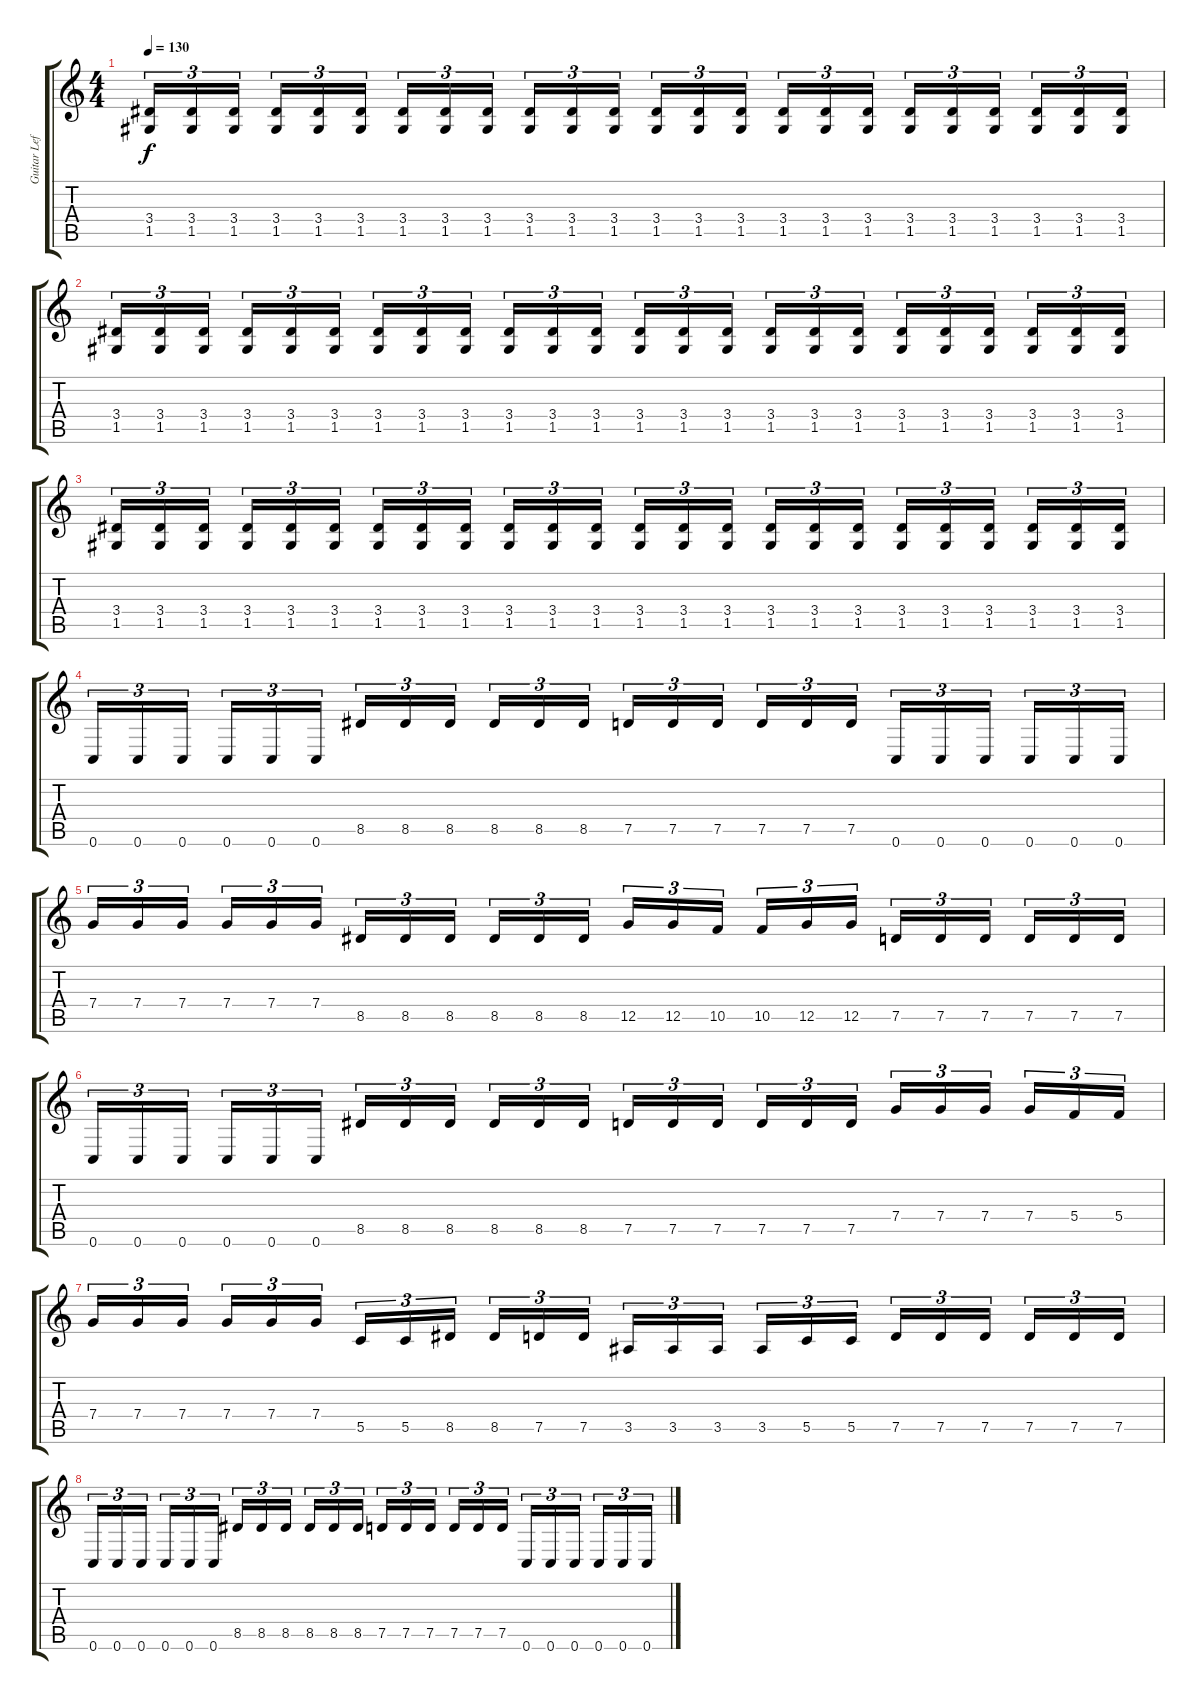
\track ("Guitar Left" "Guitar Lef") {instrument distortionguitar}
\staff {score tabs}
\tuning (D4 A3 F3 C3 G2 C2) {hide}
\ts (4 4)
\tempo 130
\clef g2
\ks c
(3.4 1.5).16{tu (3 2) dy f} (3.4 1.5).16{tu (3 2)} (3.4 1.5).16{tu (3 2)} (3.4 1.5).16{tu (3 2)} (3.4 1.5).16{tu (3 2)} (3.4 1.5).16{tu (3 2)} (3.4 1.5).16{tu (3 2)} (3.4 1.5).16{tu (3 2)} (3.4 1.5).16{tu (3 2)} (3.4 1.5).16{tu (3 2)} (3.4 1.5).16{tu (3 2)} (3.4 1.5).16{tu (3 2)} (3.4 1.5).16{tu (3 2)} (3.4 1.5).16{tu (3 2)} (3.4 1.5).16{tu (3 2)} (3.4 1.5).16{tu (3 2)} (3.4 1.5).16{tu (3 2)} (3.4 1.5).16{tu (3 2)} (3.4 1.5).16{tu (3 2)} (3.4 1.5).16{tu (3 2)} (3.4 1.5).16{tu (3 2)} (3.4 1.5).16{tu (3 2)} (3.4 1.5).16{tu (3 2)} (3.4 1.5).16{tu (3 2)} |
(3.4 1.5).16{tu (3 2)} (3.4 1.5).16{tu (3 2)} (3.4 1.5).16{tu (3 2)} (3.4 1.5).16{tu (3 2)} (3.4 1.5).16{tu (3 2)} (3.4 1.5).16{tu (3 2)} (3.4 1.5).16{tu (3 2)} (3.4 1.5).16{tu (3 2)} (3.4 1.5).16{tu (3 2)} (3.4 1.5).16{tu (3 2)} (3.4 1.5).16{tu (3 2)} (3.4 1.5).16{tu (3 2)} (3.4 1.5).16{tu (3 2)} (3.4 1.5).16{tu (3 2)} (3.4 1.5).16{tu (3 2)} (3.4 1.5).16{tu (3 2)} (3.4 1.5).16{tu (3 2)} (3.4 1.5).16{tu (3 2)} (3.4 1.5).16{tu (3 2)} (3.4 1.5).16{tu (3 2)} (3.4 1.5).16{tu (3 2)} (3.4 1.5).16{tu (3 2)} (3.4 1.5).16{tu (3 2)} (3.4 1.5).16{tu (3 2)} |
(3.4 1.5).16{tu (3 2)} (3.4 1.5).16{tu (3 2)} (3.4 1.5).16{tu (3 2)} (3.4 1.5).16{tu (3 2)} (3.4 1.5).16{tu (3 2)} (3.4 1.5).16{tu (3 2)} (3.4 1.5).16{tu (3 2)} (3.4 1.5).16{tu (3 2)} (3.4 1.5).16{tu (3 2)} (3.4 1.5).16{tu (3 2)} (3.4 1.5).16{tu (3 2)} (3.4 1.5).16{tu (3 2)} (3.4 1.5).16{tu (3 2)} (3.4 1.5).16{tu (3 2)} (3.4 1.5).16{tu (3 2)} (3.4 1.5).16{tu (3 2)} (3.4 1.5).16{tu (3 2)} (3.4 1.5).16{tu (3 2)} (3.4 1.5).16{tu (3 2)} (3.4 1.5).16{tu (3 2)} (3.4 1.5).16{tu (3 2)} (3.4 1.5).16{tu (3 2)} (3.4 1.5).16{tu (3 2)} (3.4 1.5).16{tu (3 2)} |
0.6.16{tu (3 2)} 0.6.16{tu (3 2)} 0.6.16{tu (3 2)} 0.6.16{tu (3 2)} 0.6.16{tu (3 2)} 0.6.16{tu (3 2)} 8.5.16{tu (3 2)} 8.5.16{tu (3 2)} 8.5.16{tu (3 2)} 8.5.16{tu (3 2)} 8.5.16{tu (3 2)} 8.5.16{tu (3 2)} 7.5.16{tu (3 2)} 7.5.16{tu (3 2)} 7.5.16{tu (3 2)} 7.5.16{tu (3 2)} 7.5.16{tu (3 2)} 7.5.16{tu (3 2)} 0.6.16{tu (3 2)} 0.6.16{tu (3 2)} 0.6.16{tu (3 2)} 0.6.16{tu (3 2)} 0.6.16{tu (3 2)} 0.6.16{tu (3 2)} |
7.4.16{tu (3 2)} 7.4.16{tu (3 2)} 7.4.16{tu (3 2)} 7.4.16{tu (3 2)} 7.4.16{tu (3 2)} 7.4.16{tu (3 2)} 8.5.16{tu (3 2)} 8.5.16{tu (3 2)} 8.5.16{tu (3 2)} 8.5.16{tu (3 2)} 8.5.16{tu (3 2)} 8.5.16{tu (3 2)} 12.5.16{tu (3 2)} 12.5.16{tu (3 2)} 10.5.16{tu (3 2)} 10.5.16{tu (3 2)} 12.5.16{tu (3 2)} 12.5.16{tu (3 2)} 7.5.16{tu (3 2)} 7.5.16{tu (3 2)} 7.5.16{tu (3 2)} 7.5.16{tu (3 2)} 7.5.16{tu (3 2)} 7.5.16{tu (3 2)} |
0.6.16{tu (3 2)} 0.6.16{tu (3 2)} 0.6.16{tu (3 2)} 0.6.16{tu (3 2)} 0.6.16{tu (3 2)} 0.6.16{tu (3 2)} 8.5.16{tu (3 2)} 8.5.16{tu (3 2)} 8.5.16{tu (3 2)} 8.5.16{tu (3 2)} 8.5.16{tu (3 2)} 8.5.16{tu (3 2)} 7.5.16{tu (3 2)} 7.5.16{tu (3 2)} 7.5.16{tu (3 2)} 7.5.16{tu (3 2)} 7.5.16{tu (3 2)} 7.5.16{tu (3 2)} 7.4.16{tu (3 2)} 7.4.16{tu (3 2)} 7.4.16{tu (3 2)} 7.4.16{tu (3 2)} 5.4.16{tu (3 2)} 5.4.16{tu (3 2)} |
7.4.16{tu (3 2)} 7.4.16{tu (3 2)} 7.4.16{tu (3 2)} 7.4.16{tu (3 2)} 7.4.16{tu (3 2)} 7.4.16{tu (3 2)} 5.5.16{tu (3 2)} 5.5.16{tu (3 2)} 8.5.16{tu (3 2)} 8.5.16{tu (3 2)} 7.5.16{tu (3 2)} 7.5.16{tu (3 2)} 3.5.16{tu (3 2)} 3.5.16{tu (3 2)} 3.5.16{tu (3 2)} 3.5.16{tu (3 2)} 5.5.16{tu (3 2)} 5.5.16{tu (3 2)} 7.5.16{tu (3 2)} 7.5.16{tu (3 2)} 7.5.16{tu (3 2)} 7.5.16{tu (3 2)} 7.5.16{tu (3 2)} 7.5.16{tu (3 2)} |
0.6.16{tu (3 2)} 0.6.16{tu (3 2)} 0.6.16{tu (3 2)} 0.6.16{tu (3 2)} 0.6.16{tu (3 2)} 0.6.16{tu (3 2)} 8.5.16{tu (3 2)} 8.5.16{tu (3 2)} 8.5.16{tu (3 2)} 8.5.16{tu (3 2)} 8.5.16{tu (3 2)} 8.5.16{tu (3 2)} 7.5.16{tu (3 2)} 7.5.16{tu (3 2)} 7.5.16{tu (3 2)} 7.5.16{tu (3 2)} 7.5.16{tu (3 2)} 7.5.16{tu (3 2)} 0.6.16{tu (3 2)} 0.6.16{tu (3 2)} 0.6.16{tu (3 2)} 0.6.16{tu (3 2)} 0.6.16{tu (3 2)} 0.6.16{tu (3 2)}
